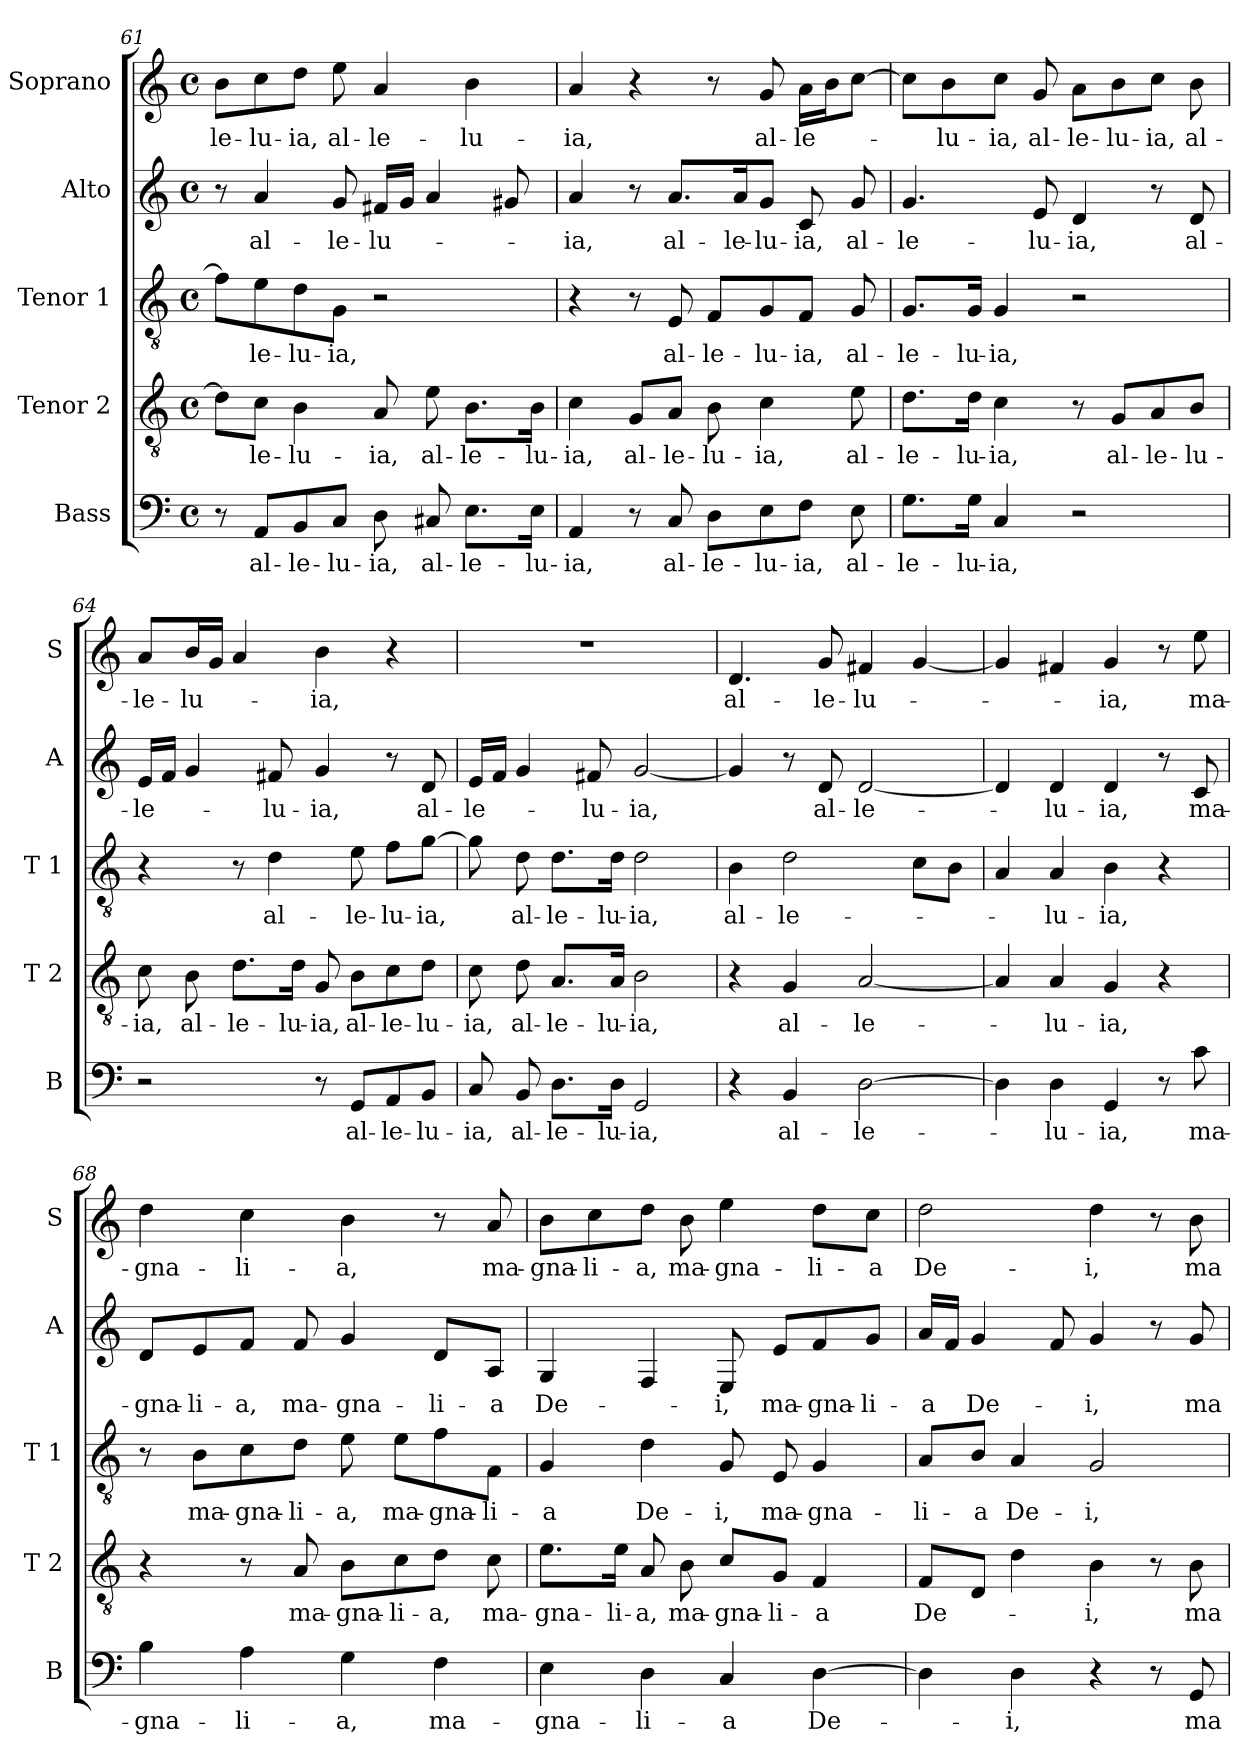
**kern	**text	**kern	**text	**kern	**text	**kern	**text	**kern	**text
*part5	*part5	*part4	*part4	*part3	*part3	*part2	*part2	*part1	*part1
*staff5	*staff5	*staff4	*staff4	*staff3	*staff3	*staff2	*staff2	*staff1	*staff1
*I"Bass	*	*I"Tenor 2	*	*I"Tenor 1	*	*I"Alto	*	*I"Soprano	*
*I'B	*	*I'T 2	*	*I'T 1	*	*I'A	*	*I'S	*
*clefF4	*	*clefGv2	*	*clefGv2	*	*clefG2	*	*clefG2	*
*k[]	*	*k[]	*	*k[]	*	*k[]	*	*k[]	*
*C:	*	*C:	*	*C:	*	*C:	*	*C:	*
*M4/4	*	*M4/4	*	*M4/4	*	*M4/4	*	*M4/4	*
*met(c)	*	*met(c)	*	*met(c)	*	*met(c)	*	*met(c)	*
=61	=61	=61	=61	=61	=61	=61	=61	=61	=61
8r	.	8d\L]	.	8f#\L]	.	8r	.	8b\L	-le-
8AA/L	al-	8c\J	-le-	8e\	-le-	4a/	al-	8cc\	-lu-
8BB/	-le-	4B\	-lu-	8d\	-lu-	.	.	8dd\J	-ia,
8C/J	-lu-	.	.	8G\J	-ia,	8g/	-le-	8ee\	al-
8D\	-ia,	8A/	-ia,	2r	.	16f#X/LL	-lu-	4a/	-le-
.	.	.	.	.	.	16g/JJ	.	.	.
8C#X/	al-	8e\	al-	.	.	4a/	.	.	.
8.E\L	-le-	8.B\L	-le-	.	.	.	.	4b\	-lu-
.	.	.	.	.	.	8g#X/	.	.	.
16E\Jk	-lu-	16B\Jk	-lu-	.	.	.	.	.	.
!!LO:PB:g=z
=62	=62	=62	=62	=62	=62	=62	=62	=62	=62
4AA/	-ia,	4c\	-ia,	4r	.	4a/	-ia,	4a/	-ia,
8r	.	8G/L	al-	8r	.	8r	.	4r	.
8C/	al-	8A/J	-le-	8E/	al-	8.a/L	al-	.	.
8D\L	-le-	8B\	-lu-	8F/L	-le-	.	.	8r	.
.	.	.	.	.	.	16a/k	-le-	.	.
8E\	-lu-	4c\	-ia,	8G/	-lu-	8g/J	-lu-	8g/	al-
8F\J	-ia,	.	.	8F/J	-ia,	8c/	-ia,	16a\LL	-le-
.	.	.	.	.	.	.	.	16b\J	.
8E\	al-	8e\	al-	8G/	al-	8g/	al-	[8cc\J	.
=63	=63	=63	=63	=63	=63	=63	=63	=63	=63
8.G\L	-le-	8.d\L	-le-	8.G/L	-le-	4.g/	-le-	8cc\L]	.
.	.	.	.	.	.	.	.	8b\	-lu-
16G\Jk	-lu-	16d\Jk	-lu-	16G/Jk	-lu-	.	.	.	.
4C/	-ia,	4c\	-ia,	4G/	-ia,	.	.	8cc\J	-ia,
.	.	.	.	.	.	8e/	-lu-	8g/	al-
2r	.	8r	.	2r	.	4d/	-ia,	8a\L	-le-
.	.	8G/L	al-	.	.	.	.	8b\	-lu-
.	.	8A/	-le-	.	.	8r	.	8cc\J	-ia,
.	.	8B/J	-lu-	.	.	8d/	al-	8b\	al-
=64	=64	=64	=64	=64	=64	=64	=64	=64	=64
2r	.	8c\	-ia,	4r	.	16e/LL	-le-	8a/L	-le-
.	.	.	.	.	.	16f/JJ	.	.	.
.	.	8B\	al-	.	.	4g/	.	16b/L	-lu-
.	.	.	.	.	.	.	.	16g/JJ	.
.	.	8.d\L	-le-	8r	.	.	.	4a/	.
.	.	.	.	4d\	al-	8f#X/	-lu-	.	.
.	.	16d\Jk	-lu-	.	.	.	.	.	.
8r	.	8G/	-ia,	.	.	4g/	-ia,	4b\	-ia,
8GG/L	al-	8B\L	al-	8e\	-le-	.	.	.	.
8AA/	-le-	8c\	-le-	8f\L	-lu-	8r	.	4r	.
8BB/J	-lu-	8d\J	-lu-	[8g\J	-ia,	8d/	al-	.	.
=65	=65	=65	=65	=65	=65	=65	=65	=65	=65
8C/	-ia,	8c\	-ia,	8g\]	.	16e/LL	-le-	1r	.
.	.	.	.	.	.	16f/JJ	.	.	.
8BB/	al-	8d\	al-	8d\	al-	4g/	.	.	.
8.D\L	-le-	8.A/L	-le-	8.d\L	-le-	.	.	.	.
.	.	.	.	.	.	8f#X/	-lu-	.	.
16D\Jk	-lu-	16A/Jk	-lu-	16d\Jk	-lu-	.	.	.	.
2GG/	-ia,	2B\	-ia,	2d\	-ia,	[2g/	-ia,	.	.
!!LO:LB:g=z
=66	=66	=66	=66	=66	=66	=66	=66	=66	=66
4r	.	4r	.	4B\	al-	4g/]	.	4.d/	al-
4BB/	al-	4G/	al-	2d\	-le-	8r	.	.	.
.	.	.	.	.	.	8d/	al-	8g/	-le-
[2D\	-le-	[2A/	-le-	.	.	[2d/	-le-	4f#X/	-lu-
.	.	.	.	8c\L	.	.	.	[4g/	.
.	.	.	.	8B\J	.	.	.	.	.
=67	=67	=67	=67	=67	=67	=67	=67	=67	=67
4D\]	.	4A/]	.	4A/	.	4d/]	.	4g/]	.
4D\	-lu-	4A/	-lu-	4A/	-lu-	4d/	-lu-	4f#X/	.
4GG/	-ia,	4G/	-ia,	4B\	-ia,	4d/	-ia,	4g/	-ia,
8r	.	4r	.	4r	.	8r	.	8r	.
8c\	ma-	.	.	.	.	8c/	ma-	8ee\	ma-
=68	=68	=68	=68	=68	=68	=68	=68	=68	=68
4B\	-gna-	4r	.	8r	.	8d/L	-gna-	4dd\	-gna-
.	.	.	.	8B\L	ma-	8e/	-li-	.	.
4A\	-li-	8r	.	8c\	-gna-	8f/J	-a,	4cc\	-li-
.	.	8A/	ma-	8d\J	-li-	8f/	ma-	.	.
4G\	-a,	8B\L	-gna-	8e\	-a,	4g/	-gna-	4b\	-a,
.	.	8c\	-li-	8e\L	ma-	.	.	.	.
4F\	ma-	8d\J	-a,	8f\	-gna-	8d/L	-li-	8r	.
.	.	8c\	ma-	8F\J	-li-	8A/J	-a	8a/	ma-
=69	=69	=69	=69	=69	=69	=69	=69	=69	=69
4E\	-gna-	8.e\L	-gna-	4G/	-a	4G/	De-	8b\L	-gna-
.	.	.	.	.	.	.	.	8cc\	-li-
.	.	16e\Jk	-li-	.	.	.	.	.	.
4D\	-li-	8A/	-a,	4d\	De-	4F/	.	8dd\J	-a,
.	.	8B\	ma-	.	.	.	.	8b\	ma-
4C/	-a	8c/L	-gna-	8G/	-i,	8E/	-i,	4ee\	-gna-
.	.	8G/J	-li-	8E/	ma-	8e/L	ma-	.	.
[4D\	De-	4F/	-a	4G/	-gna-	8f/	-gna-	8dd\L	-li-
.	.	.	.	.	.	8g/J	-li-	8cc\J	-a
!!LO:PB:g=z
=70	=70	=70	=70	=70	=70	=70	=70	=70	=70
4D\]	.	8F/L	De-	8A/L	-li-	16a/LL	-a	2dd\	De-
.	.	.	.	.	.	16f/JJ	.	.	.
.	.	8D/J	.	8B/J	-a	4g/	De-	.	.
4D\	-i,	4d\	.	4A/	De-	.	.	.	.
.	.	.	.	.	.	8f/	.	.	.
4r	.	4B\	-i,	2G/	-i,	4g/	-i,	4dd\	-i,
8r	.	8r	.	.	.	8r	.	8r	.
8GG/	ma-	8B\	ma-	.	.	8g/	ma-	8b\	ma-
=	=	=	=	=	=	=	=	=	=
*-	*-	*-	*-	*-	*-	*-	*-	*-	*-
